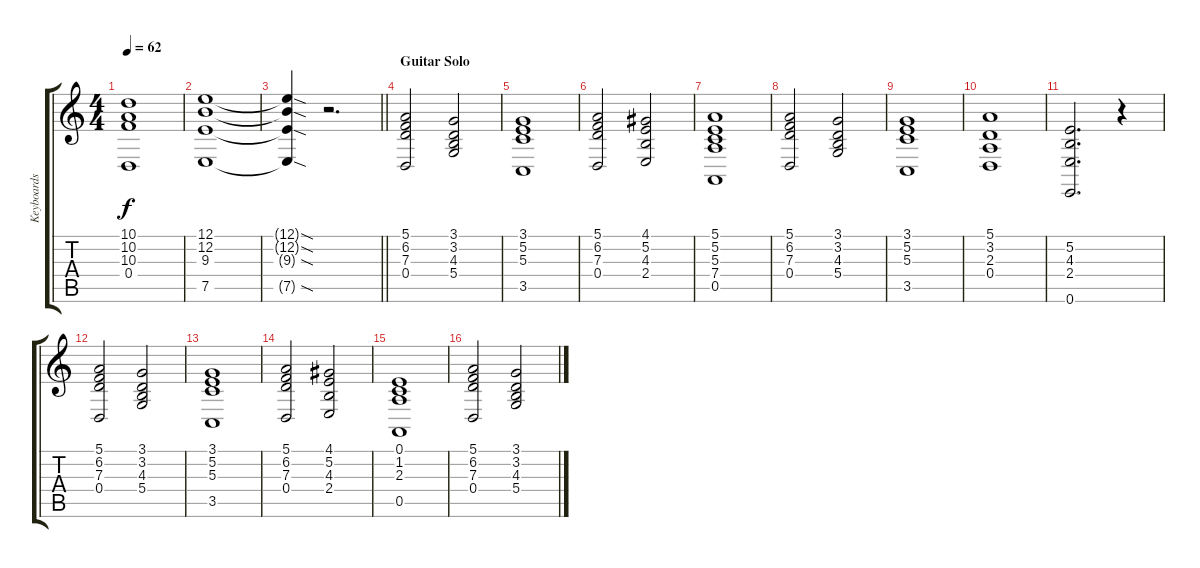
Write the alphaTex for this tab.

\track ("Keyboards" "Keyboards") {instrument stringensemble1}
\staff {score tabs}
\tuning (E4 B3 G3 D3 A2 E2) {hide}
\ts (4 4)
\tempo 62
\clef g2
\ks c
(10.1 10.2 10.3 0.4).1{dy f} |
(12.1 12.2 9.3 7.5).1 |
\barLineRight lightlight
(12.1{sod t} 12.2{sod t} 9.3{sod t} 7.5{sod t}).4 r.2{d} |
\section ("" "Guitar Solo")
(5.1 6.2 7.3 0.4).2 (3.1 3.2 4.3 5.4).2 |
(3.1 5.2 5.3 3.5).1 |
(5.1 6.2 7.3 0.4).2 (4.1 5.2 4.3 2.4).2 |
(5.1 5.2 5.3 7.4 0.5).1 |
(5.1 6.2 7.3 0.4).2 (3.1 3.2 4.3 5.4).2 |
(3.1 5.2 5.3 3.5).1 |
(5.1 3.2 2.3 0.4).1 |
(5.2 4.3 2.4 0.6).2{d} r.4 |
(5.1 6.2 7.3 0.4).2 (3.1 3.2 4.3 5.4).2 |
(3.1 5.2 5.3 3.5).1 |
(5.1 6.2 7.3 0.4).2 (4.1 5.2 4.3 2.4).2 |
(0.1 1.2 2.3 0.5).1 |
(5.1 6.2 7.3 0.4).2 (3.1 3.2 4.3 5.4).2
